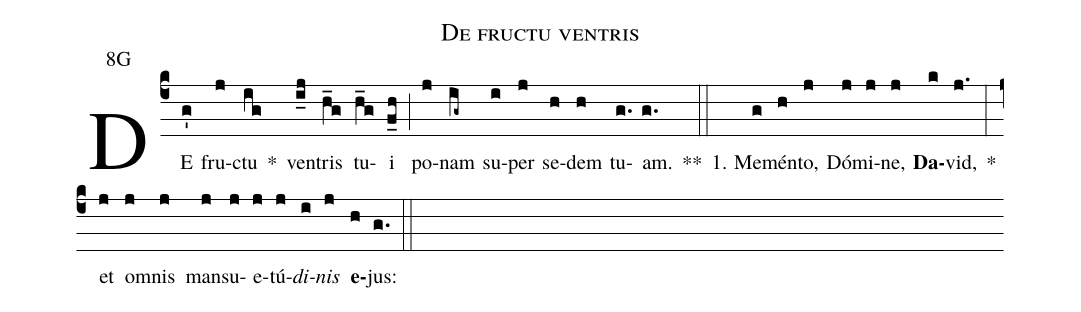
name:De fructu ventris;
office-part:Antiphona;
mode:8;
annotation:8G;
%%
(c4) DE(g') fru(j)ctu(ig) *() ven(i_j)tris(h_g) tu(h_g)i(f_h) (;) po(j)nam(ig~) su(i)per(j) se(h)dem(h) tu(g.)am.(g.) **(::)
1. Me(g)mén(h)to,(j) Dó(j)mi(j)ne,(j) <b>Da</b>(k)vid,(j.) *(:) et(j) om(j)nis(j) man(j)su(j)e(j)tú(j)<i>di</i>(i)<i>nis</i>(j) <b>e</b>(h)jus:(g.) (::)
